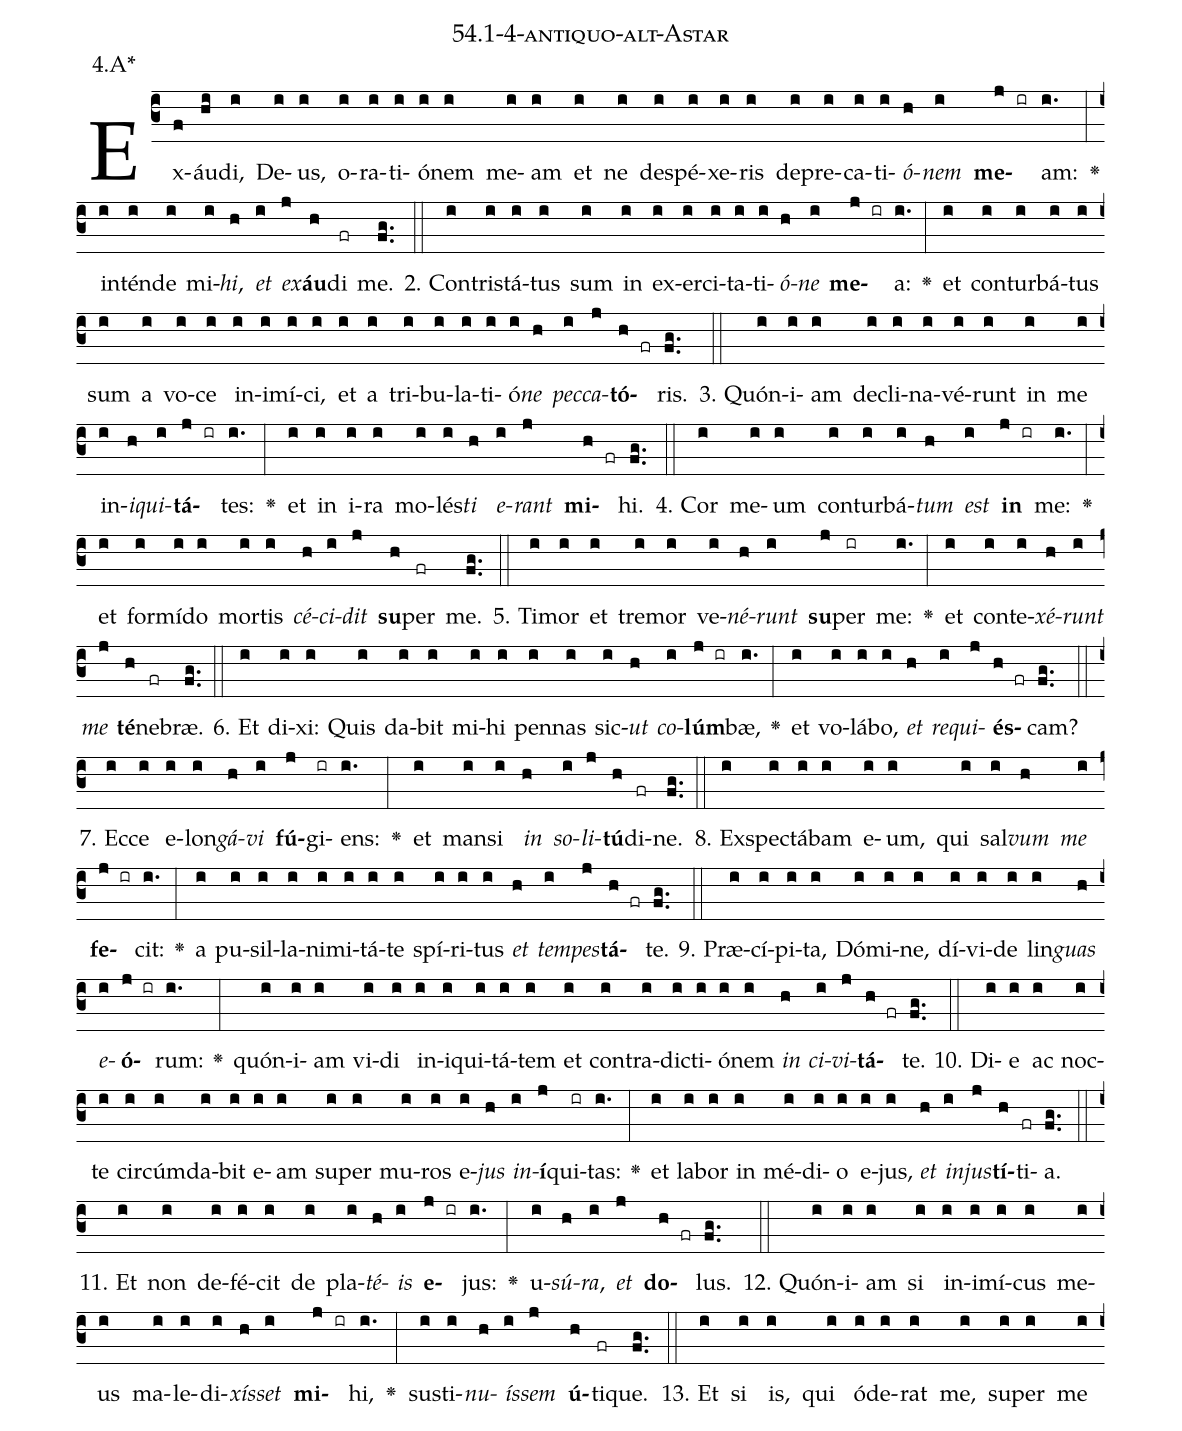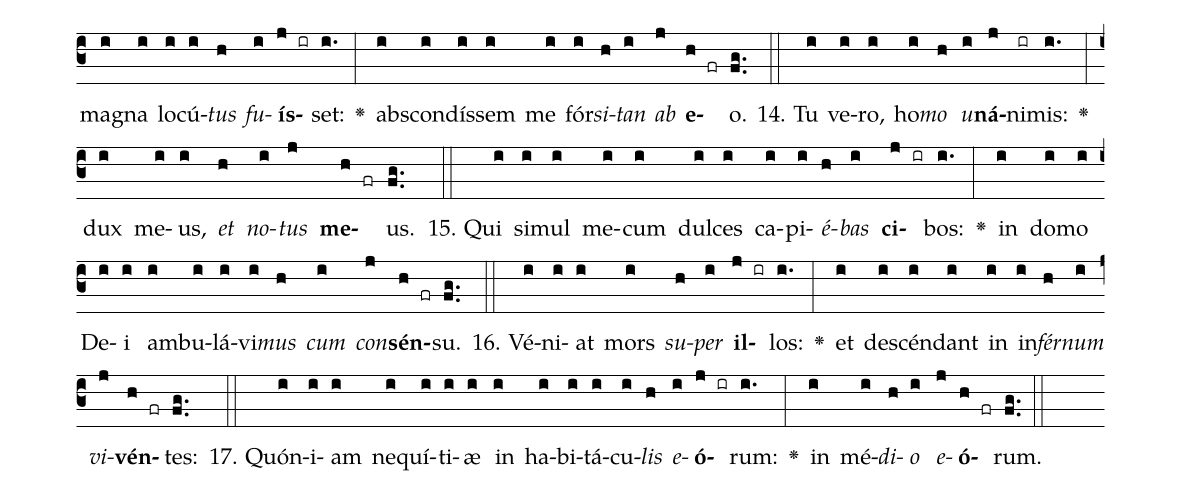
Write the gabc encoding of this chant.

name: 54.1-4-antiquo-alt-Astar;
annotation: 4.A*;
%%
(c3)Ex(f)áu(hi)di,(i) De(i)us,(i) o(i)ra(i)ti(i)ó(i)nem(i) me(i)am(i) et(i) ne(i) de(i)spé(i)xe(i)ris(i) de(i)pre(i)ca(i)ti(i)<i>ó</i>(h)<i>nem</i>(i) <b>me</b>(j ir)am:(i.) <v>\greheightstar</v>(:) in(i)tén(i)de(i) mi(i)<i>hi</i>,(h) <i>et</i>(i) <i>ex</i>(j)<b>áu</b>(h)di(fr) me.(fg..) (::)
2. Con(i)tris(i)tá(i)tus(i) sum(i) in(i) ex(i)er(i)ci(i)ta(i)ti(i)<i>ó</i>(h)<i>ne</i>(i) <b>me</b>(j ir)a:(i.) <v>\greheightstar</v>(:) et(i) con(i)tur(i)bá(i)tus(i) sum(i) a(i) vo(i)ce(i) in(i)i(i)mí(i)ci,(i) et(i) a(i) tri(i)bu(i)la(i)ti(i)ó(i)<i>ne</i>(h) <i>pec</i>(i)<i>ca</i>(j)<b>tó</b>(h fr)ris.(fg..) (::)
3. Quón(i)i(i)am(i) de(i)cli(i)na(i)vé(i)runt(i) in(i) me(i) in(i)<i>i</i>(h)<i>qui</i>(i)<b>tá</b>(j ir)tes:(i.) <v>\greheightstar</v>(:) et(i) in(i) i(i)ra(i) mo(i)lés(i)<i>ti</i>(h) <i>e</i>(i)<i>rant</i>(j) <b>mi</b>(h fr)hi.(fg..) (::)
4. Cor(i) me(i)um(i) con(i)tur(i)bá(i)<i>tum</i>(h) <i>est</i>(i) <b>in</b>(j ir) me:(i.) <v>\greheightstar</v>(:) et(i) for(i)mí(i)do(i) mor(i)tis(i) <i>cé</i>(h)<i>ci</i>(i)<i>dit</i>(j) <b>su</b>(h)per(fr) me.(fg..) (::)
5. Ti(i)mor(i) et(i) tre(i)mor(i) ve(i)<i>né</i>(h)<i>runt</i>(i) <b>su</b>(j)per(ir) me:(i.) <v>\greheightstar</v>(:) et(i) con(i)te(i)<i>xé</i>(h)<i>runt</i>(i) <i>me</i>(j) <b>té</b>(h)ne(fr)bræ.(fg..) (::)
6. Et(i) di(i)xi:(i) Quis(i) da(i)bit(i) mi(i)hi(i) pen(i)nas(i) sic(i)<i>ut</i>(h) <i>co</i>(i)<b>lúm</b>(j ir)bæ,(i.) <v>\greheightstar</v>(:) et(i) vo(i)lá(i)bo,(i) <i>et</i>(h) <i>re</i>(i)<i>qui</i>(j)<b>és</b>(h fr)cam?(fg..) (::)
7. Ec(i)ce(i) e(i)lon(i)<i>gá</i>(h)<i>vi</i>(i) <b>fú</b>(j)gi(ir)ens:(i.) <v>\greheightstar</v>(:) et(i) man(i)si(i) <i>in</i>(h) <i>so</i>(i)<i>li</i>(j)<b>tú</b>(h)di(fr)ne.(fg..) (::)
8. Ex(i)spec(i)tá(i)bam(i) e(i)um,(i) qui(i) sal(i)<i>vum</i>(h) <i>me</i>(i) <b>fe</b>(j ir)cit:(i.) <v>\greheightstar</v>(:) a(i) pu(i)sil(i)la(i)ni(i)mi(i)tá(i)te(i) spí(i)ri(i)tus(i) <i>et</i>(h) <i>tem</i>(i)<i>pes</i>(j)<b>tá</b>(h fr)te.(fg..) (::)
9. Præ(i)cí(i)pi(i)ta,(i) Dó(i)mi(i)ne,(i) dí(i)vi(i)de(i) lin(i)<i>guas</i>(h) <i>e</i>(i)<b>ó</b>(j ir)rum:(i.) <v>\greheightstar</v>(:) quón(i)i(i)am(i) vi(i)di(i) in(i)i(i)qui(i)tá(i)tem(i) et(i) con(i)tra(i)dic(i)ti(i)ó(i)nem(i) <i>in</i>(h) <i>ci</i>(i)<i>vi</i>(j)<b>tá</b>(h fr)te.(fg..) (::)
10. Di(i)e(i) ac(i) noc(i)te(i) cir(i)cúm(i)da(i)bit(i) e(i)am(i) su(i)per(i) mu(i)ros(i) e(i)<i>jus</i>(h) <i>in</i>(i)<b>í</b>(j)qui(ir)tas:(i.) <v>\greheightstar</v>(:) et(i) la(i)bor(i) in(i) mé(i)di(i)o(i) e(i)jus,(i) <i>et</i>(h) <i>in</i>(i)<i>jus</i>(j)<b>tí</b>(h)ti(fr)a.(fg..) (::)
11. Et(i) non(i) de(i)fé(i)cit(i) de(i) pla(i)<i>té</i>(h)<i>is</i>(i) <b>e</b>(j ir)jus:(i.) <v>\greheightstar</v>(:) u(i)<i>sú</i>(h)<i>ra</i>,(i) <i>et</i>(j) <b>do</b>(h fr)lus.(fg..) (::)
12. Quón(i)i(i)am(i) si(i) in(i)i(i)mí(i)cus(i) me(i)us(i) ma(i)le(i)di(i)<i>xís</i>(h)<i>set</i>(i) <b>mi</b>(j ir)hi,(i.) <v>\greheightstar</v>(:) sus(i)ti(i)<i>nu</i>(h)<i>ís</i>(i)<i>sem</i>(j) <b>ú</b>(h)ti(fr)que.(fg..) (::)
13. Et(i) si(i) is,(i) qui(i) ó(i)de(i)rat(i) me,(i) su(i)per(i) me(i) ma(i)gna(i) lo(i)cú(i)<i>tus</i>(h) <i>fu</i>(i)<b>ís</b>(j ir)set:(i.) <v>\greheightstar</v>(:) abs(i)con(i)dís(i)sem(i) me(i) fór(i)<i>si</i>(h)<i>tan</i>(i) <i>ab</i>(j) <b>e</b>(h fr)o.(fg..) (::)
14. Tu(i) ve(i)ro,(i) ho(i)<i>mo</i>(h) <i>u</i>(i)<b>ná</b>(j)ni(ir)mis:(i.) <v>\greheightstar</v>(:) dux(i) me(i)us,(i) <i>et</i>(h) <i>no</i>(i)<i>tus</i>(j) <b>me</b>(h fr)us.(fg..) (::)
15. Qui(i) si(i)mul(i) me(i)cum(i) dul(i)ces(i) ca(i)pi(i)<i>é</i>(h)<i>bas</i>(i) <b>ci</b>(j ir)bos:(i.) <v>\greheightstar</v>(:) in(i) do(i)mo(i) De(i)i(i) am(i)bu(i)lá(i)vi(i)<i>mus</i>(h) <i>cum</i>(i) <i>con</i>(j)<b>sén</b>(h fr)su.(fg..) (::)
16. Vé(i)ni(i)at(i) mors(i) <i>su</i>(h)<i>per</i>(i) <b>il</b>(j ir)los:(i.) <v>\greheightstar</v>(:) et(i) de(i)scén(i)dant(i) in(i) in(i)<i>fér</i>(h)<i>num</i>(i) <i>vi</i>(j)<b>vén</b>(h fr)tes:(fg..) (::)
17. Quón(i)i(i)am(i) ne(i)quí(i)ti(i)æ(i) in(i) ha(i)bi(i)tá(i)cu(i)<i>lis</i>(h) <i>e</i>(i)<b>ó</b>(j ir)rum:(i.) <v>\greheightstar</v>(:) in(i) mé(i)<i>di</i>(h)<i>o</i>(i) <i>e</i>(j)<b>ó</b>(h fr)rum.(fg..) (::)
